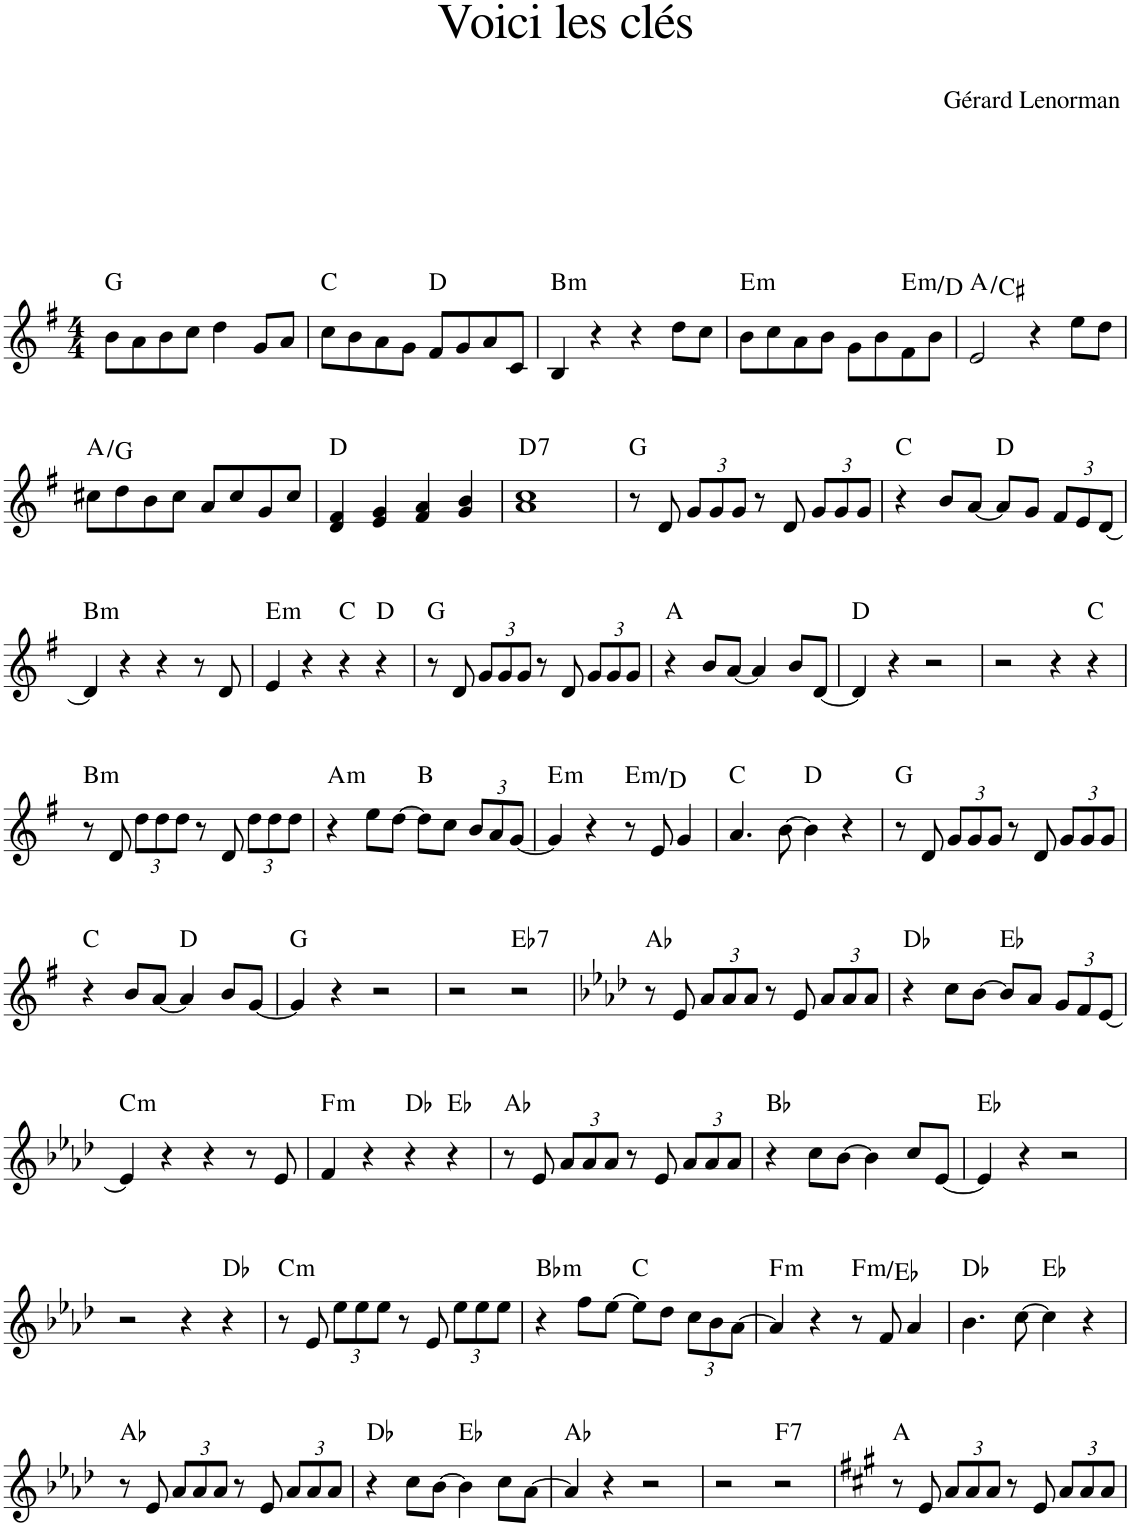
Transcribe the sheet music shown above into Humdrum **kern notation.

**kern	**harte
*part1	*part1
*staff1	*
*I"Piano	*
*I'Pno.	*
*clefG2	*
*k[f#]	*
*M4/4	*
=1	=1
8b\L	G:maj
8a\	.
8b\	.
8cc\J	.
4dd\	.
8g/L	.
8a/J	.
=2	=2
8cc\L	C:maj
8b\	.
8a\	.
8g\J	.
8f#/L	D:maj
8g/	.
8a/	.
8c/J	.
=3	=3
!	!LO:H:kt=m
4B/	B:min
4r	.
4r	.
8dd\L	.
8cc\J	.
=4	=4
!	!LO:H:kt=m
8b\L	E:min
8cc\	.
8a\	.
8b\J	.
8g\L	.
8b\	.
!	!LO:H:kt=m
8f#\	E:min/b7
8b\J	.
=5	=5
2e/	A:maj/3
4r	.
8ee\L	.
8dd\J	.
!!LO:LB:g=z
=6	=6
8cc#X\L	A:maj/b7
8dd\	.
8b\	.
8cc#\J	.
8a/L	.
8cc#/	.
8g/	.
8cc#/J	.
=7	=7
4d/ 4f#/	D:maj
4e/ 4g/	.
4f#/ 4a/	.
4g/ 4b/	.
=8	=8
!	!LO:H:kt=7
1a 1cc	D:7
=9	=9
8r	G:maj
8d/	.
*Xbrackettup	*
12g/L	.
12g/	.
12g/J	.
8r	.
8d/	.
12g/L	.
12g/	.
12g/J	.
=10	=10
4r	C:maj
8b/L	.
[8a/J	.
8a/L]	D:maj
8g/J	.
12f#/L	.
12e/	.
[12d/J	.
!!LO:LB:g=z
=11	=11
!	!LO:H:kt=m
4d/]	B:min
4r	.
4r	.
8r	.
8d/	.
=12	=12
!	!LO:H:kt=m
4e/	E:min
4r	.
4r	C:maj
4r	D:maj
=13	=13
8r	G:maj
8d/	.
12g/L	.
12g/	.
12g/J	.
8r	.
8d/	.
12g/L	.
12g/	.
12g/J	.
=14	=14
4r	A:maj
8b/L	.
[8a/J	.
4a/]	.
8b/L	.
[8d/J	.
=15	=15
4d/]	D:maj
4r	.
2r	.
=16	=16
2r	.
4r	.
4r	C:maj
!!LO:LB:g=z
=17	=17
!	!LO:H:kt=m
8r	B:min
8d/	.
12dd\L	.
12dd\	.
12dd\J	.
8r	.
8d/	.
12dd\L	.
12dd\	.
12dd\J	.
=18	=18
!	!LO:H:kt=m
4r	A:min
8ee\L	.
[8dd\J	.
8dd\L]	B:maj
8cc\J	.
12b/L	.
12a/	.
[12g/J	.
=19	=19
!	!LO:H:kt=m
4g/]	E:min
4r	.
!	!LO:H:kt=m
8r	E:min/b7
8e/	.
4g/	.
=20	=20
4.a/	C:maj
[8b\	.
4b\]	D:maj
4r	.
=21	=21
8r	G:maj
8d/	.
12g/L	.
12g/	.
12g/J	.
8r	.
8d/	.
12g/L	.
12g/	.
12g/J	.
!!LO:LB:g=z
=22	=22
4r	C:maj
8b/L	.
[8a/J	.
4a/]	D:maj
8b/L	.
[8g/J	.
=23	=23
4g/]	G:maj
4r	.
2r	.
=24	=24
2r	.
!	!LO:H:kt=7
2r	Eb:7
=25	=25
*k[b-e-a-d-]	*
8r	Ab:maj
8e-/	.
12a-/L	.
12a-/	.
12a-/J	.
8r	.
8e-/	.
12a-/L	.
12a-/	.
12a-/J	.
=26	=26
4r	Db:maj
8cc\L	.
[8b-\J	.
8b-/L]	Eb:maj
8a-/J	.
12g/L	.
12f/	.
[12e-/J	.
!!LO:LB:g=z
=27	=27
!	!LO:H:kt=m
4e-/]	C:min
4r	.
4r	.
8r	.
8e-/	.
=28	=28
!	!LO:H:kt=m
4f/	F:min
4r	.
4r	Db:maj
4r	Eb:maj
=29	=29
8r	Ab:maj
8e-/	.
12a-/L	.
12a-/	.
12a-/J	.
8r	.
8e-/	.
12a-/L	.
12a-/	.
12a-/J	.
=30	=30
4r	Bb:maj
8cc\L	.
[8b-\J	.
4b-\]	.
8cc/L	.
[8e-/J	.
=31	=31
4e-/]	Eb:maj
4r	.
2r	.
!!LO:LB:g=z
=32	=32
2r	.
4r	.
4r	Db:maj
=33	=33
!	!LO:H:kt=m
8r	C:min
8e-/	.
12ee-\L	.
12ee-\	.
12ee-\J	.
8r	.
8e-/	.
12ee-\L	.
12ee-\	.
12ee-\J	.
=34	=34
!	!LO:H:kt=m
4r	Bb:min
8ff\L	.
[8ee-\J	.
8ee-\L]	C:maj
8dd-\J	.
12cc\L	.
12b-\	.
[12a-\J	.
=35	=35
!	!LO:H:kt=m
4a-/]	F:min
4r	.
!	!LO:H:kt=m
8r	F:min/b7
8f/	.
4a-/	.
=36	=36
4.b-\	Db:maj
[8cc\	.
4cc\]	Eb:maj
4r	.
!!LO:LB:g=z
=37	=37
8r	Ab:maj
8e-/	.
12a-/L	.
12a-/	.
12a-/J	.
8r	.
8e-/	.
12a-/L	.
12a-/	.
12a-/J	.
=38	=38
4r	Db:maj
8cc\L	.
[8b-\J	.
4b-\]	Eb:maj
8cc\L	.
[8a-\J	.
=39	=39
4a-/]	Ab:maj
4r	.
2r	.
=40	=40
2r	.
!	!LO:H:kt=7
2r	F:7
=41	=41
*k[f#c#g#]	*
8r	A:maj
8e/	.
12a/L	.
12a/	.
12a/J	.
8r	.
8e/	.
12a/L	.
12a/	.
12a/J	.
=	=
*-	*-
